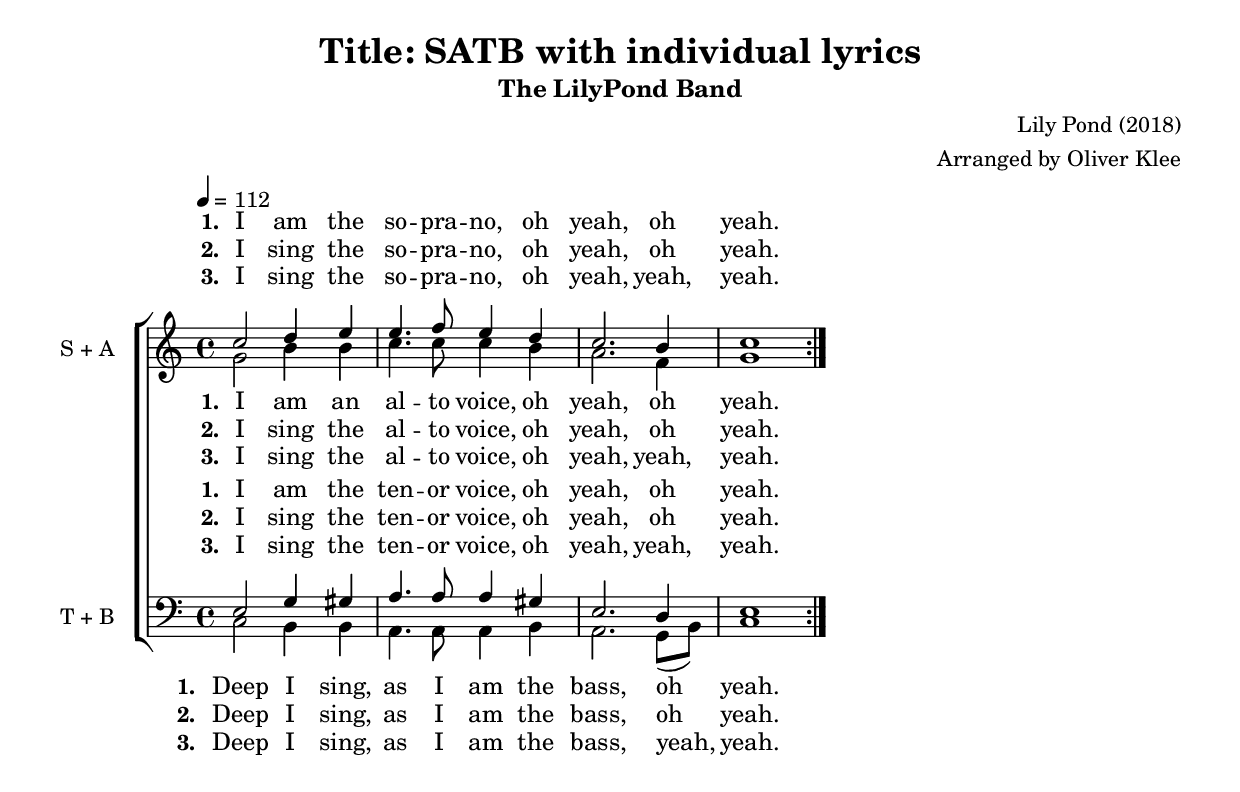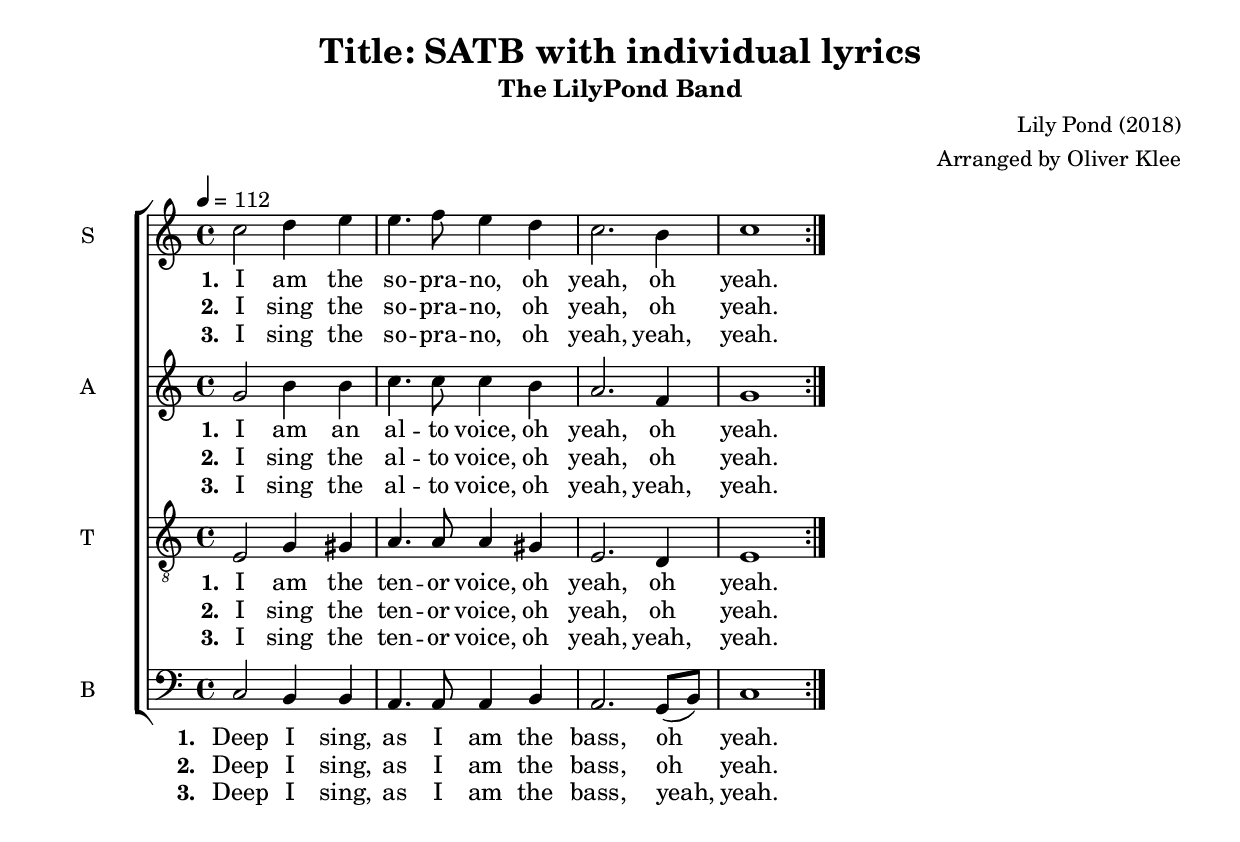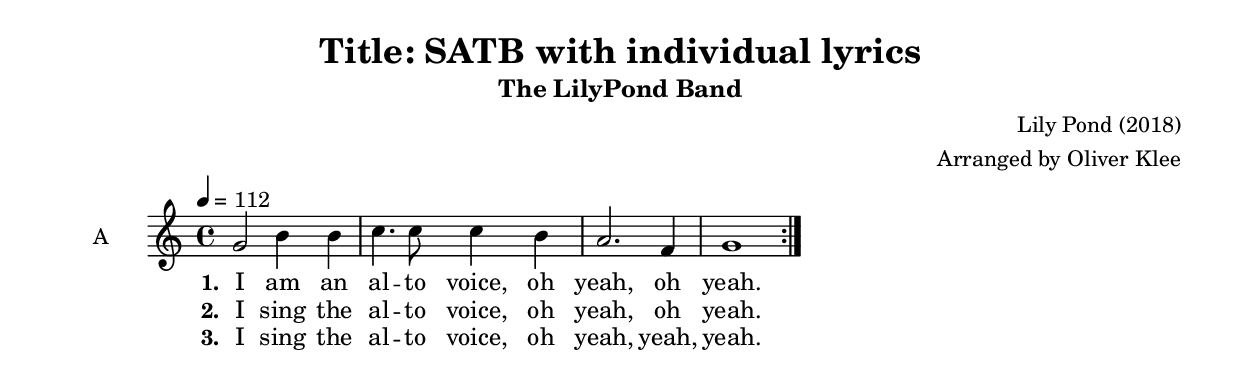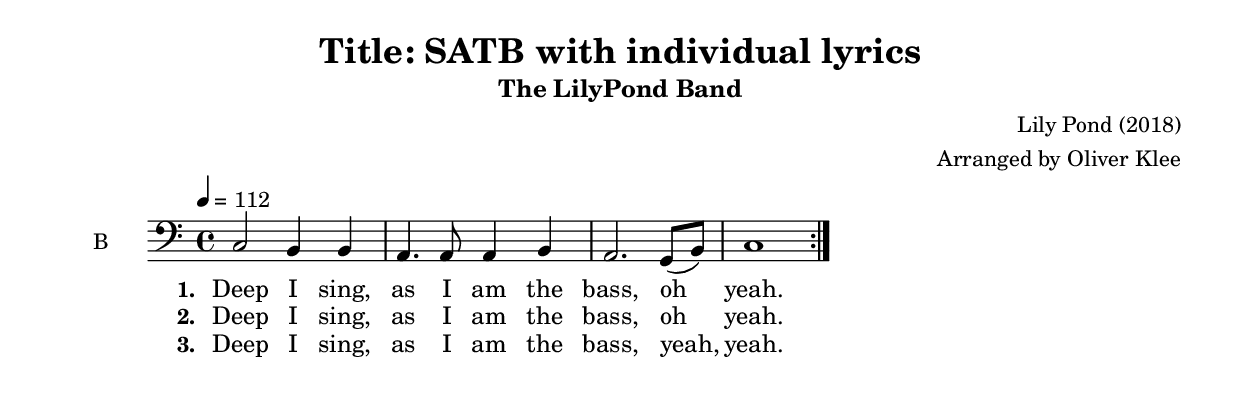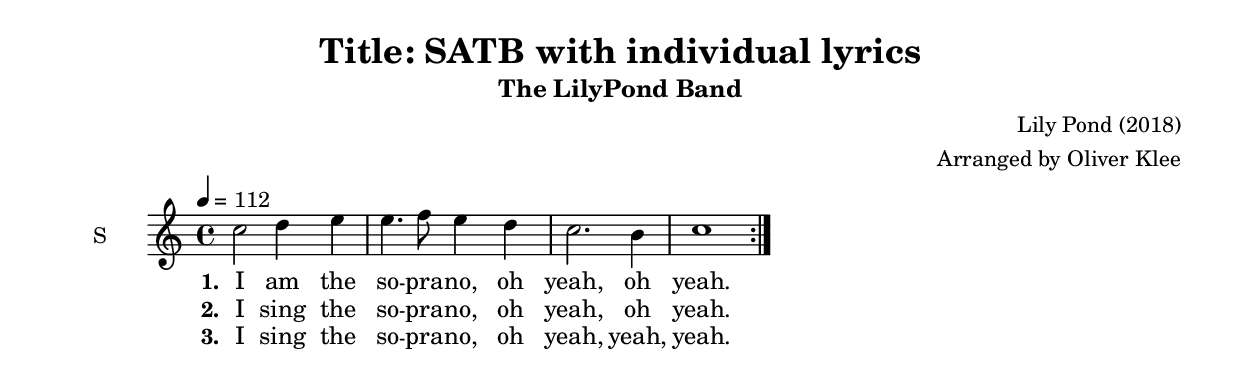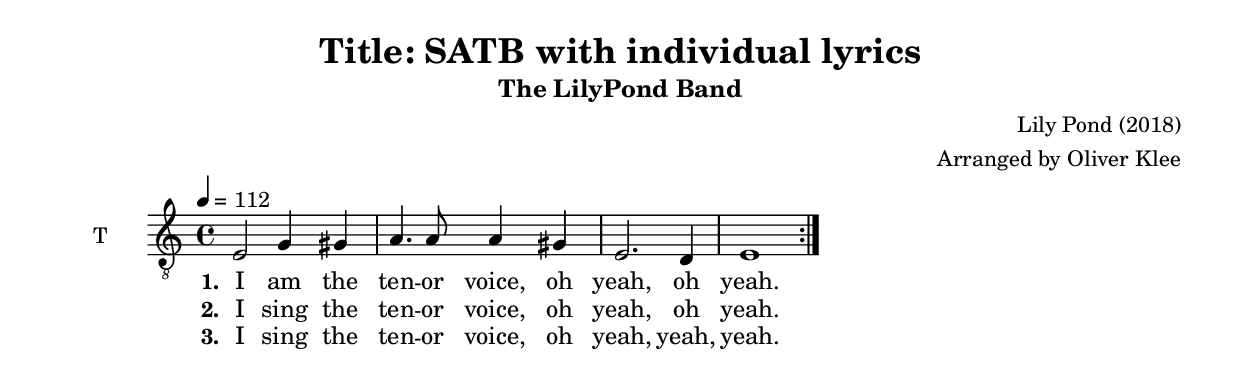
\version "2.18.2"
\language "english"

\header {
  title = "Title: SATB with individual lyrics"
  subtitle = "The LilyPond Band"
  composer = "Lily Pond (2018)"
  arranger = "Arranged by Oliver Klee"
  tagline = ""
}

% 20 would be the default size.
#(set-global-staff-size 19)

global = {
  \key a \minor
  \time 4/4
  \tempo 4 = 112
  % 1.0 would be the default value, but bigger values tend to make the lyrics
  % a lot more readable.
  \override Lyrics.LyricSpace.minimum-distance = #2.0
}


sopranoMusic = \relative c'' {
  \repeat volta 3 {
    c2 d4 e | e4. f8 e4 d | c2. b4 | c1 |
  }
}

sopranoWordsI = \lyricmode {
  \set stanza = #"1. "
  I am the so -- pra -- no, oh yeah, oh yeah.
}

sopranoWordsII = \lyricmode {
  \set stanza = #"2. "
  I sing the so -- pra -- no, oh yeah, oh yeah.
}

sopranoWordsIII = \lyricmode {
  \set stanza = #"3. "
  I sing the so -- pra -- no, oh yeah, yeah, yeah.
}


altoMusic = \relative c'' {
  \repeat volta 3 {
    g2 b4 b | c4. c8 c4 b | a2. f4 | g1 |
  }
}

altoWordsI = \lyricmode {
  \set stanza = #"1. "
  I am an al -- to voice, oh yeah, oh yeah.
}

altoWordsII = \lyricmode {
  \set stanza = #"2. "
  I sing the al -- to voice, oh yeah, oh yeah.
}

altoWordsIII = \lyricmode {
  \set stanza = #"3. "
  I sing the al -- to voice, oh yeah, yeah, yeah.
}


tenorMusic = \relative c {
  \repeat volta 3 {
    e2 g4 gs | a4. a8 a4 gs | e2. d4 | e1 |
  }
}

tenorWordsI = \lyricmode {
  \set stanza = #"1. "
  I am the ten -- or voice, oh yeah, oh yeah.
}

tenorWordsII = \lyricmode {
  \set stanza = #"2. "
  I sing the ten -- or voice, oh yeah, oh yeah.
}

tenorWordsIII = \lyricmode {
  \set stanza = #"3. "
  I sing the ten -- or voice, oh yeah, yeah, yeah.
}


bassMusic = \relative c {
  \repeat volta 3 {
    c2 b4 b | a4. a8 a4 b | a2. g8( b) | c1 |
  }
}

bassWordsI = \lyricmode {
  \set stanza = #"1. "
  Deep I sing, as I am the bass, oh yeah.
}

bassWordsII = \lyricmode {
  \set stanza = #"2. "
  Deep I sing, as I am the bass, oh yeah.
}

bassWordsIII = \lyricmode {
  \set stanza = #"3. "
  Deep I sing, as I am the bass, yeah, yeah.
}


sopranosStaff = {
  \new Staff = "sopranos" \with {instrumentName = #"S" midiInstrument = #"voice oohs"} <<
    \clef "treble"
    \new Voice = "sopranos" {
      << \global \sopranoMusic >>
    }
  >>
}
sopranosLyrics = {
  \context Lyrics = "sopranos" \lyricsto "sopranos" <<
    { \sopranoWordsI }
    \new Lyrics = "sopranosII" \with { alignBelowContext = #"sopranos" } {
      \set associatedVoice = "sopranos"
      \sopranoWordsII
    }
    \new Lyrics \with { alignBelowContext = #"sopranosII" } {
      \set associatedVoice = "sopranos"
      \sopranoWordsIII
    }
  >>
}

altosStaff = {
  \new Staff = "altos" \with {instrumentName = #"A" midiInstrument = #"voice oohs"} <<
    \clef "treble"
    \new Voice = "altos" {
      << \global \altoMusic >>
    }
  >>
}
altosLyrics = {
  \context Lyrics = "altos" \lyricsto "altos" <<
    { \altoWordsI }
    \new Lyrics = "altosII" \with { alignBelowContext = #"altos" } {
      \set associatedVoice = "altos"
      \altoWordsII
    }
    \new Lyrics \with { alignBelowContext = #"altosII" } {
      \set associatedVoice = "altos"
      \altoWordsIII
    }
  >>
}

tenorsStaff = {
  \new Staff = "tenors" \with{instrumentName = #"T" midiInstrument = #"voice oohs"} <<
    \clef "treble_8"
    \new Voice = "tenors" {
      << \global \tenorMusic >>
    }
  >>
}
tenorsLyrics = {
  \context Lyrics = "tenors" \lyricsto "tenors" <<
    { \tenorWordsI }
    \new Lyrics = "tenorsII" \with { alignBelowContext = #"tenors" } {
      \set associatedVoice = "tenors"
      \tenorWordsII
    }
    \new Lyrics \with { alignBelowContext = #"tenorsII" } {
      \set associatedVoice = "tenors"
      \tenorWordsIII
    }
  >>
}

bassesStaff = {
  \new Staff = "basses" \with{instrumentName = #"B" midiInstrument = #"voice oohs"} <<
    \clef "bass"
    \new Voice = "basses" {
      << \global \bassMusic >>
    }
  >>
}
bassesLyrics = {
  \context Lyrics = "basses" \lyricsto "basses" <<
    { \bassWordsI }
    \new Lyrics = "bassesII" \with { alignBelowContext = #"basses" } {
      \set associatedVoice = "basses"
      \bassWordsII
    }
    \new Lyrics \with { alignBelowContext = #"bassesII" } {
      \set associatedVoice = "basses"
      \bassWordsIII
    }
  >>
}

lyricsAboveStaff = {
  % this is needed for lyrics above a staff
  \override VerticalAxisGroup.staff-affinity = #DOWN
}

% All voices in 2 systems
\book {
  \bookOutputSuffix "all-in-2-systems"
  \score {
    \new ChoirStaff <<
      \new Lyrics = "sopranos" \with \lyricsAboveStaff
      \new Staff = "women" \with {instrumentName = #"S + A" midiInstrument = #"voice oohs"} <<
        \clef "treble"
        \new Voice = "sopranos" <<
          \voiceOne
          << \global \sopranoMusic >>
        >>

        \new Voice = "altos" <<
          \voiceTwo
          << \global \altoMusic >>
        >>
      >>
      \new Lyrics = "altos" \altosLyrics

      \new Lyrics = "tenors" \with \lyricsAboveStaff
      \new Staff = "men" \with{instrumentName = #"T + B" midiInstrument = #"voice oohs"} <<
        \clef "bass"
        \new Voice = "tenors" <<
          \voiceOne
          << \global \tenorMusic >>
        >>
        \new Voice = "basses" <<
          \voiceTwo
          << \global \bassMusic >>
        >>
      >>
      \new Lyrics = "basses" \bassesLyrics

      \sopranosLyrics
      \tenorsLyrics
    >>

    \layout {}
  }
}

% All voices in 4 systems
\book {
  \bookOutputSuffix "all-in-4-systems"
  \score {
    \new ChoirStaff <<
      \sopranosStaff
      \new Lyrics = "sopranos" \sopranosLyrics

      \altosStaff
      \new Lyrics = "altos" \altosLyrics

      \tenorsStaff
      \new Lyrics = "tenors" \tenorsLyrics

      \bassesStaff
      \new Lyrics = "basses" \bassesLyrics
    >>

    \layout {}
  }
}

\book {
  \bookOutputSuffix "all"
  \score {
    \unfoldRepeats {
      \new ChoirStaff <<
        \sopranosStaff
        \altosStaff
        \tenorsStaff
        \bassesStaff
      >>
    }
    \midi {}
  }
}

% Sopranos
\book {
  \bookOutputSuffix "only-sopranos"
  \score {
    \new ChoirStaff <<
      \sopranosStaff
      \new Lyrics = "sopranos" \sopranosLyrics
    >>

    \layout {}
  }

  \score {
    \unfoldRepeats {
      \sopranosStaff
    }
    \midi {}
  }
}

% Altos
\book {
  \bookOutputSuffix "only-altos"
  \score {
    \new ChoirStaff <<
      \altosStaff
      \new Lyrics = "altos" \altosLyrics
    >>

    \layout {}
  }

  \score {
    \unfoldRepeats {
      \altosStaff
    }
    \midi {}
  }
}

% Tenors
\book {
  \bookOutputSuffix "only-tenors"
  \score {
    \new ChoirStaff <<
      \tenorsStaff
      \new Lyrics = "tenors" \tenorsLyrics
    >>

    \layout {}
  }

  \score {
    \unfoldRepeats {
      \tenorsStaff
    }
    \midi {}
  }
}

% Basses
\book {
  \bookOutputSuffix "only-basses"
  \score {
    \new ChoirStaff <<
      \bassesStaff
      \new Lyrics = "basses" \bassesLyrics
    >>

    \layout {}
  }

  \score {
    \unfoldRepeats {
      \bassesStaff
    }
    \midi {}
  }
}

\book {
  \bookOutputSuffix "minus-sopranos"
  \score {
    \unfoldRepeats {
      \new ChoirStaff <<
        \altosStaff
        \tenorsStaff
        \bassesStaff
      >>
    }
    \midi {}
  }
}
\book {
  \bookOutputSuffix "minus-altos"
  \score {
    \unfoldRepeats {
      \new ChoirStaff <<
        \sopranosStaff
        \tenorsStaff
        \bassesStaff
      >>
    }
    \midi {}
  }
}
\book {
  \bookOutputSuffix "minus-tenors"
  \score {
    \unfoldRepeats {
      \new ChoirStaff <<
        \sopranosStaff
        \altosStaff
        \bassesStaff
      >>
    }
    \midi {}
  }
}
\book {
  \bookOutputSuffix "minus-basses"
  \score {
    \unfoldRepeats {
      \new ChoirStaff <<
        \sopranosStaff
        \altosStaff
        \tenorsStaff
      >>
    }
    \midi {}
  }
}
